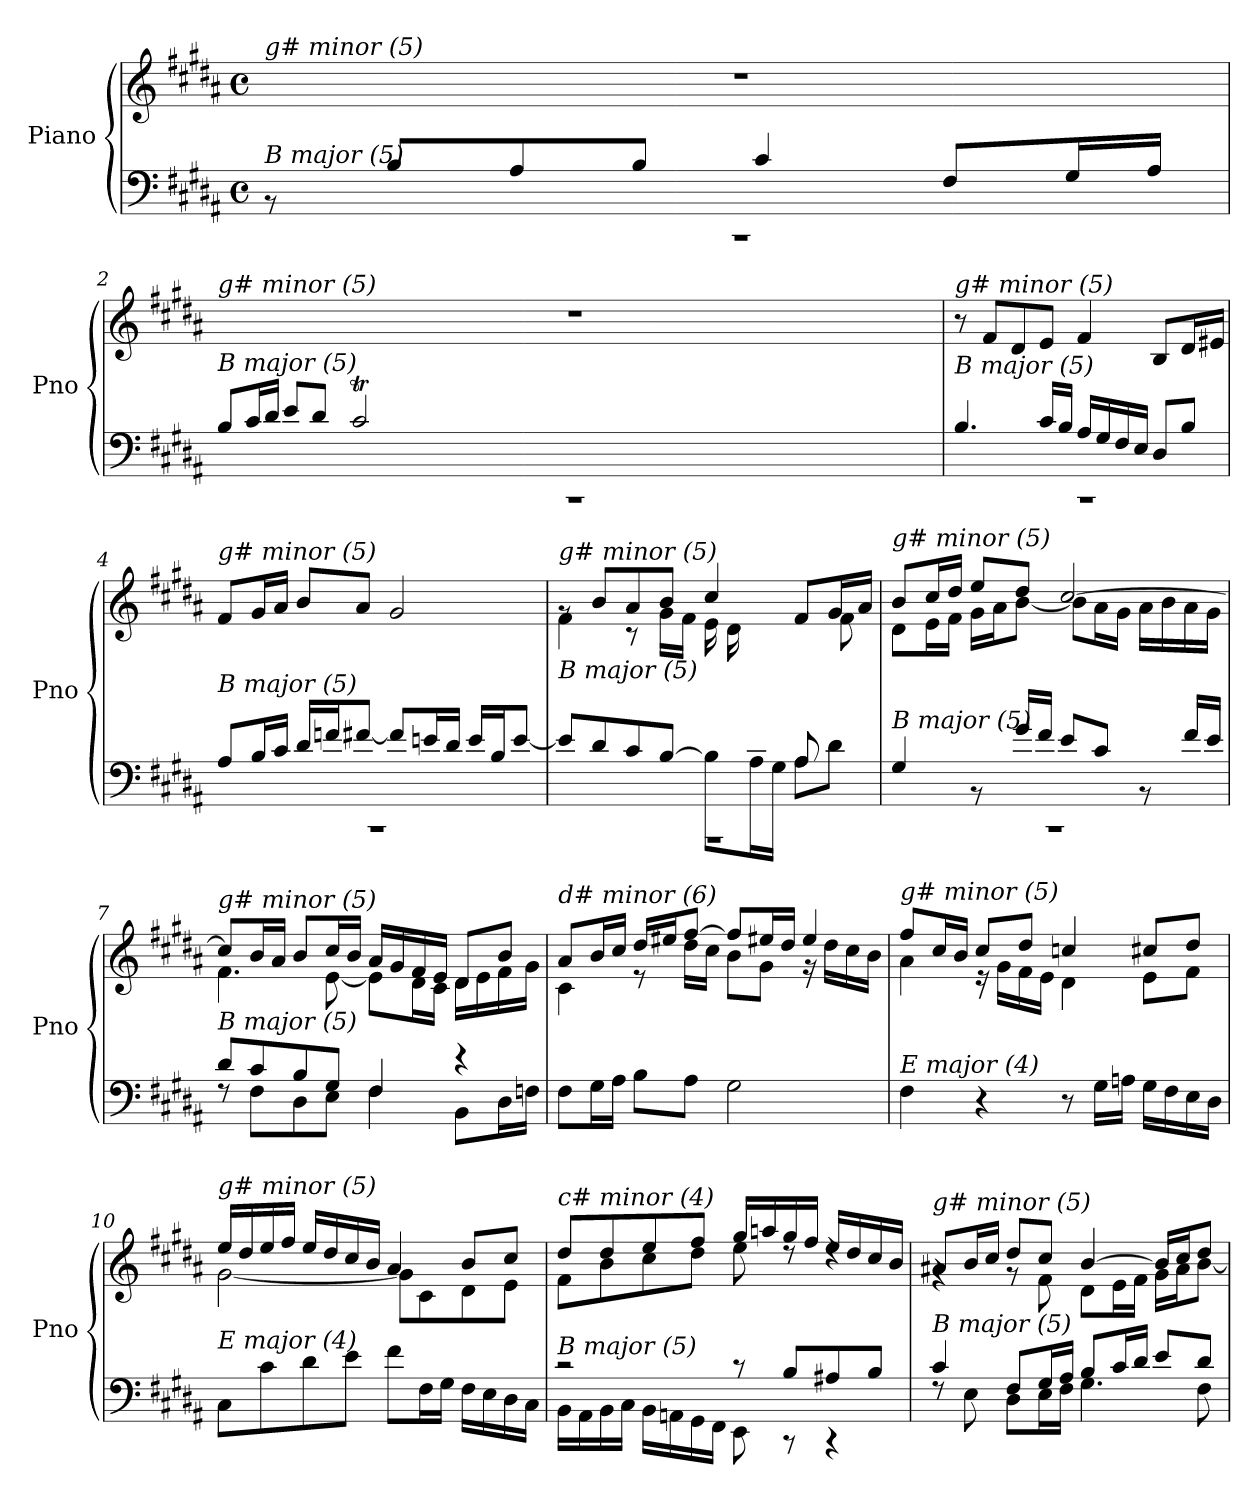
**kern	**kern
*part1	*part1
*staff2	*staff1
*I"Piano	*
*I'Pno	*
*clefF4	*clefG2
*k[f#c#g#d#a#]	*k[f#c#g#d#a#]
*M4/4	*M4/4
*met(c)	*met(c)
=1	=1
*^	*
!	!	!LO:TX:i:t=g# minor (5)
!LO:TX:i:t=B major (5)	!	!
1rCC	8r	1r
.	8B/L	.
.	8A#/	.
.	8B/J	.
.	4c#/	.
.	8F#/L	.
.	16G#/L	.
.	16A#/JJ	.
!!LO:LB:g=z
=2	=2	=2
*	*^	*^
!	!	!	!LO:TX:i:t=g# minor (5)	!
!LO:TX:i:t=B major (5)	!	!	!	!
1rCC	2ryy	8B/L	1r	2ryy
.	.	16c#/L	.	.
.	.	16d#/JJ	.	.
.	.	8e/L	.	.
.	.	8d#/J	.	.
.	64d#yy	2c#T/	.	2ryy
.	64c#yy	.	.	.
.	64d#yy	.	.	.
.	64c#yy	.	.	.
.	64d#yy	.	.	.
.	64c#yy	.	.	.
.	64d#yy	.	.	.
.	64c#yy	.	.	.
.	64d#yy	.	.	.
.	64c#yy	.	.	.
.	64d#yy	.	.	.
.	64c#yy	.	.	.
.	64d#yy	.	.	.
.	64c#yy	.	.	.
.	64d#yy	.	.	.
.	64c#yy	.	.	.
.	64d#yy	.	.	.
.	64c#yy	.	.	.
.	64d#yy	.	.	.
.	64c#yy	.	.	.
.	64d#yy	.	.	.
.	64c#yy	.	.	.
.	64d#yy	.	.	.
.	64c#yy	.	.	.
.	64d#yy	.	.	.
.	64c#yy	.	.	.
.	64d#yy	.	.	.
.	64c#yy	.	.	.
.	64d#yy	.	.	.
.	64c#yy	.	.	.
.	64d#yy	.	.	.
.	64c#yy	.	.	.
*	*v	*v	*	*
*	*	*v	*v
!!LO:LB:g=z
=3	=3	=3
!	!	!LO:TX:i:t=g# minor (5)
!LO:TX:i:t=B major (5)	!	!
1rCC	4.B/	8r
.	.	8f#/L
.	.	8d#/
.	16c#/LL	8e/J
.	16B/JJ	.
.	16A#/LL	4f#/
.	16G#/	.
.	16F#/	.
.	16E/JJ	.
.	8D#/L	8B/L
.	8B/J	16d#/L
.	.	16e#X/JJ
=4	=4	=4
!	!	!LO:TX:i:t=g# minor (5)
!LO:TX:i:t=B major (5)	!	!
1rCC	8A#/L	8f#/L
.	16B/L	16g#/L
.	16c#/JJ	16a#/JJ
.	16d#/LL	8b/L
.	16fni/J	.
.	[8f#/J	8a#/J
.	8f#/L]	2g#/
.	16en/L	.
.	16d#/JJ	.
.	16e/LL	.
.	16B/J	.
.	[8e/J	.
!!LO:LB:g=z
=5	=5	=5
*	*^	*^
!	!	!	!LO:TX:i:t=g# minor (5)	!
!LO:TX:i:t=B major (5)	!	!	!	!
2ryy	1rAAA	8e/L]	8rg	4f#\
.	.	8d#/	8b/L	.
.	.	8c#/	8a#/	8r
.	.	[8B/J	8b/J	16g#\LL
.	.	.	.	16f#\JJ
8ryy	.	8B\L]	4cc#/	16e\LL
.	.	.	.	16d#\
16c#/	.	16A#\L	.	4ryy
16B/JJ	.	16G#\JJ	.	.
8A#/L	.	8A#\L	8f#/L	.
8ryy	.	8d#\J	16g#/L	8f#\J
.	.	.	16a#/JJ	.
*	*v	*v	*	*
=6	=6	=6	=6
!	!	!LO:TX:i:t=g# minor (5)	!
!LO:TX:i:t=B major (5)	!	!	!
1rCC	4G#/	8b/L	8d#\L
.	.	16cc#/L	16e\L
.	.	16dd#/JJ	16f#\JJ
.	8r	8ee/L	16g#\LL
.	.	.	16a#\J
.	16g#/LL	8dd#/J	[8b\J
.	16f#/JJ	.	.
.	8e/L	[2cc#/	8b\L]
.	8c#/J	.	16a#\L
.	.	.	16g#\JJ
.	8r	.	16a#\LL
.	.	.	16b\
.	16f#/LL	.	16a#\
.	16e/JJ	.	16g#\JJ
=7	=7	=7	=7
!	!	!LO:TX:i:t=g# minor (5)	!
!LO:TX:i:t=B major (5)	!	!	!
8d#/L	8rF	8cc#/L]	4.f#\
8c#/	8F#\L	16b/L	.
.	.	16a#/JJ	.
8B/	8D#\	8b/L	.
8G#/J	8E\J	16cc#/L	[8e\
.	.	16b/JJ	.
4F#/	4F#\	16a#/LL	8e\L]
.	.	16g#/	.
.	.	16f#/	16d#\L
.	.	16e/JJ	16c#\JJ
4r	8BB\L	8d#/L	16d#\LL
.	.	.	16e\
.	16D#\L	8b/J	16f#\
.	16Fni\JJ	.	16g#\JJ
!!LO:LB:g=z	!!
=8	=8	=8	=8
!	!	!LO:TX:i:t=d# minor (6)	!
!LO:TX:i:t=B major (5)	!	!	!
*v	*v	*	*
8F#\L	8a#/L	4c#\
16G#\L	16b/L	.
16A#\JJ	16cc#/JJ	.
8B\L	16dd#/LL	8r
.	16ee#X/J	.
8A#\J	[8ff#/J	16dd#\LL
.	.	16cc#\JJ
2G#\	8ff#/L]	8b\L
.	16ee#X/L	8g#\J
.	16dd#/JJ	.
.	4ee#/	16r
.	.	16dd#\LL
.	.	16cc#\
.	.	16b\JJ
=9	=9	=9
!	!LO:TX:i:t=g# minor (5)	!
!LO:TX:i:t=E major (4)	!	!
4F#\	8ff#/L	4a#\
.	16cc#/L	.
.	16b/JJ	.
4r	8cc#/L	16r
.	.	16g#\LL
.	8dd#/J	16f#\
.	.	16e\JJ
8r	4ccni/	4d#\
16G#\LL	.	.
16An\JJ	.	.
16G#\LL	8cc#/L	8e\L
16F#\	.	.
16E\	8dd#/J	8f#\J
16D#\JJ	.	.
=10	=10	=10
!	!LO:TX:i:t=g# minor (5)	!
!LO:TX:i:t=E major (4)	!	!
8C#\L	16ee/LL	[2g#\
.	16dd#/	.
8c#\	16ee/	.
.	16ff#/JJ	.
8d#\	16ee/LL	.
.	16dd#/	.
8e\J	16cc#/	.
.	16b/JJ	.
8f#\L	4a#/	8g#\L]
16F#\L	.	8c#\
16G#\JJ	.	.
16F#\LL	8b/L	8d#\
16E\	.	.
16D#\	8cc#/J	8e\J
16C#\JJ	.	.
!!LO:PB:g=z	!!
=11	=11	=11
*^	*	*
!	!	!LO:TX:i:t=c# minor (4)	!
!LO:TX:i:t=B major (5)	!	!	!
2r	16BB\LL	8dd#/L	8f#\L
.	16AA#\	.	.
.	16BB\	8dd#/	8b\
.	16C#\JJ	.	.
.	16BB\LL	8ee/	8cc#\
.	16AAn\	.	.
.	16GG#\	8ff#/J	8dd#\J
.	16FF#\JJ	.	.
8r	8EE\	16gg#/LL	8ee\
.	.	16aan/	.
8B/L	8r	16gg#/	8rdd
.	.	16ff#/JJ	.
8A#X/	4r	16ee/LL	4rdd
.	.	16dd#/	.
8B/J	.	16cc#/	.
.	.	16b/JJ	.
=12	=12	=12	=12
!	!	!LO:TX:i:t=g# minor (5)	!
!LO:TX:i:t=B major (5)	!	!	!
4c#/	8rF	8a#X/L	4rg
.	8E\	16b/L	.
.	.	16cc#/JJ	.
8F#/L	8D#\L	8dd#/L	8rg
16G#/L	16E\L	8cc#/J	8f#\
16A#/JJ	16F#\JJ	.	.
8B/L	4.G#\	[4b/	8d#\L
16c#/L	.	.	16e\L
16d#/JJ	.	.	16f#\JJ
8e/L	.	16b/LL]	16g#\LL
.	.	16cc#/J	16a#\J
8d#/J	8F#\	8dd#/J	[8b\J
*v	*v	*	*
*	*v	*v
=	=
*-	*-
